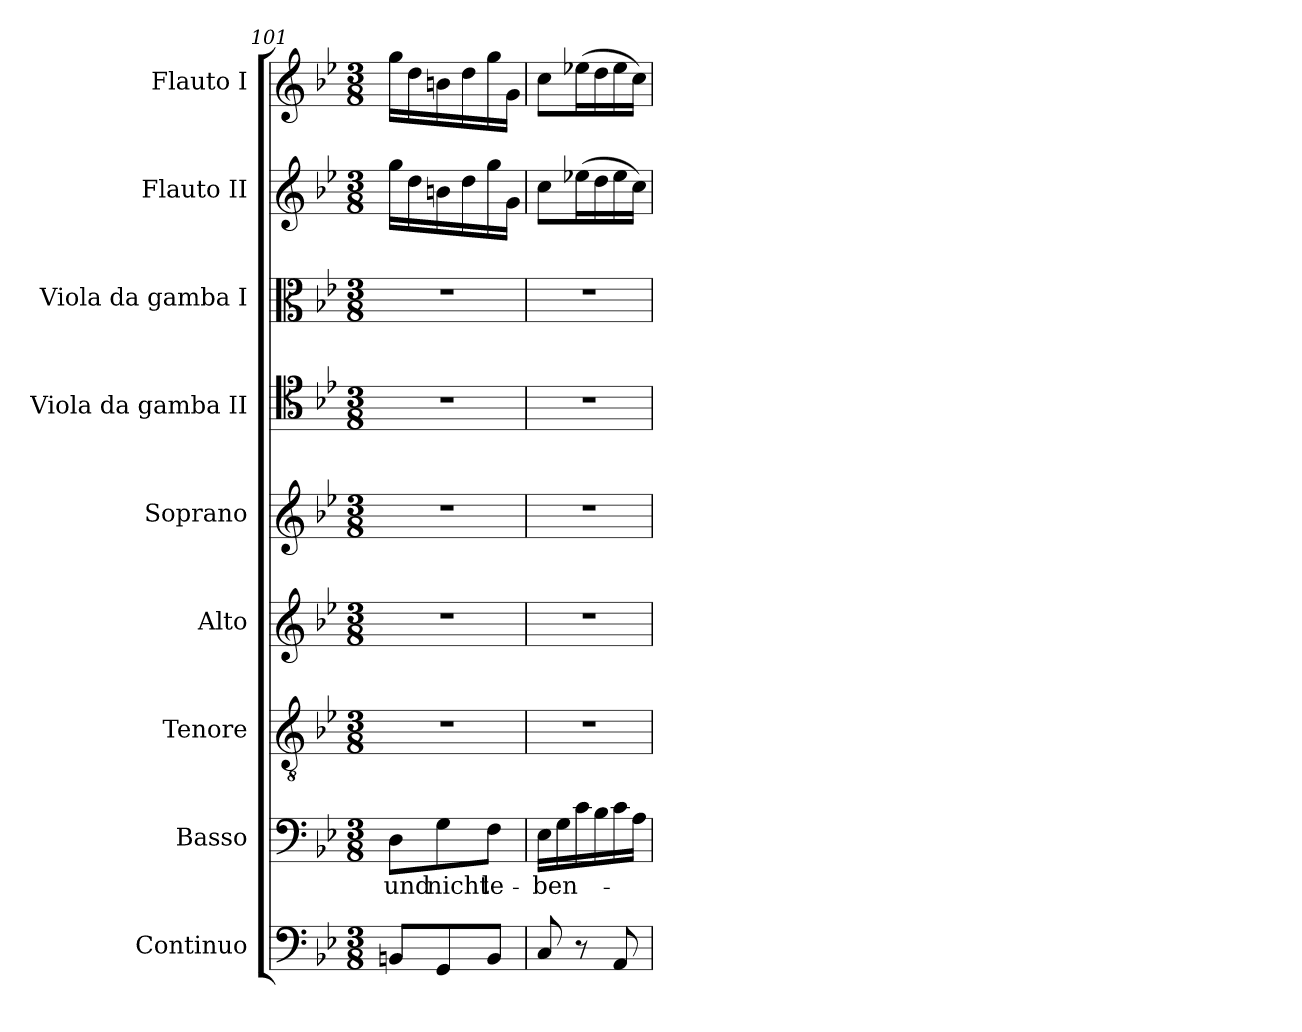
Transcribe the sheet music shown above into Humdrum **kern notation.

**kern	**kern	**text	**kern	**kern	**kern	**kern	**kern	**kern	**kern
*part9	*part8	*part8	*part7	*part6	*part5	*part4	*part3	*part2	*part1
*staff9	*staff8	*staff8	*staff7	*staff6	*staff5	*staff4	*staff3	*staff2	*staff1
*I"Continuo	*I"Basso	*	*I"Tenore	*I"Alto	*I"Soprano	*I"Viola da gamba II	*I"Viola da gamba I	*I"Flauto II	*I"Flauto I
*clefF4	*clefF4	*	*clefGv2	*clefG2	*clefG2	*clefC4	*clefC3	*clefG2	*clefG2
*	*	*	*ITrd7c12	*	*	*	*	*	*
*k[b-e-]	*k[b-e-]	*	*k[b-e-]	*k[b-e-]	*k[b-e-]	*k[b-e-]	*k[b-e-]	*k[b-e-]	*k[b-e-]
*B-:	*B-:	*	*B-:	*B-:	*B-:	*B-:	*B-:	*B-:	*B-:
*M3/8	*M3/8	*	*M3/8	*M3/8	*M3/8	*M3/8	*M3/8	*M3/8	*M3/8
=101	=101	=101	=101	=101	=101	=101	=101	=101	=101
!	!	!LO:LY:b:color=#000000	!LO:N:vis=1	!LO:N:vis=1	!LO:N:vis=1	!LO:N:vis=1	!LO:N:vis=1	!	!
8BBni/L	8Di\L	und	4.r	4.r	4.r	4.r	4.r	16ggi\LL	16ggi\LL
.	.	.	.	.	.	.	.	16ddi\	16ddi\
!	!	!LO:LY:b:color=#000000	!	!	!	!	!	!	!
8GGi/	8Gi\	nicht	.	.	.	.	.	16bni\	16bni\
.	.	.	.	.	.	.	.	16ddi\	16ddi\
!	!	!LO:LY:b:color=#000000	!	!	!	!	!	!	!
8BBi/J	8Fi\J	le-	.	.	.	.	.	16ggi\	16ggi\
.	.	.	.	.	.	.	.	16gi\JJ	16gi\JJ
=102	=102	=102	=102	=102	=102	=102	=102	=102	=102
!	!	!LO:LY:b:color=#000000	!LO:N:vis=1	!LO:N:vis=1	!LO:N:vis=1	!LO:N:vis=1	!LO:N:vis=1	!	!
8Ci/	16E-i\LL	-ben-	4.r	4.r	4.r	4.r	4.r	8cci\L	8cci\L
.	16Gi\	.	.	.	.	.	.	.	.
8r	16ci\	.	.	.	.	.	.	(16ee-Xi\L	(16ee-Xi\L
.	16B-i\	.	.	.	.	.	.	16ddi\	16ddi\
8AAi/	16ci\	.	.	.	.	.	.	16ee-i\	16ee-i\
.	16Ai\JJ	.	.	.	.	.	.	16cci\JJ)	16cci\JJ)
=	=	=	=	=	=	=	=	=	=
*-	*-	*-	*-	*-	*-	*-	*-	*-	*-
